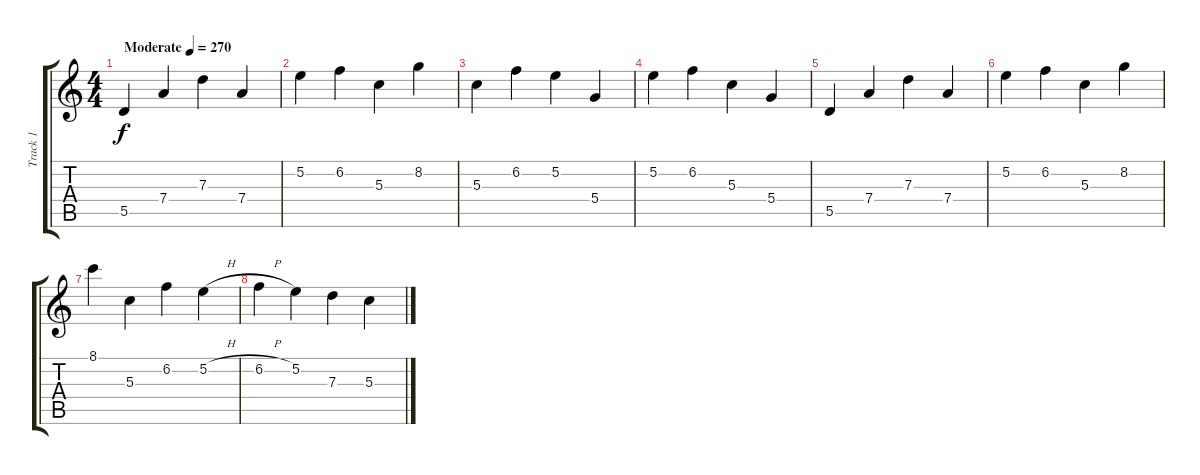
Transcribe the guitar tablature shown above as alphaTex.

\track ("Track 1" "Track 1") {instrument acousticguitarsteel}
\staff {score tabs}
\tuning (E4 B3 G3 D3 A2 E2) {hide}
\ts (4 4)
\tempo (270 "Moderate")
\clef g2
\ks c
5.5.4{dy f instrument acousticguitarsteel} 7.4.4 7.3.4 7.4.4 |
5.2.4 6.2.4 5.3.4 8.2.4 |
5.3.4 6.2.4 5.2.4 5.4.4 |
5.2.4 6.2.4 5.3.4 5.4.4 |
5.5.4 7.4.4 7.3.4 7.4.4 |
5.2.4 6.2.4 5.3.4 8.2.4 |
8.1.4 5.3.4 6.2.4 5.2{h}.4 |
6.2{h}.4 5.2.4 7.3.4 5.3.4
